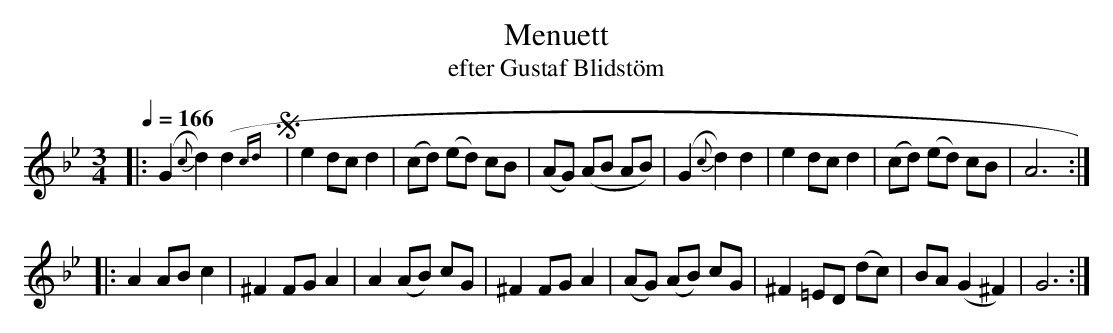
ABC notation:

X:1
T:Menuett
T:efter Gustaf Blidstöm
M:3/4
K:Gm
L:1/8
Q:1/4 = 166
|:(G2 {c}d2) (d2{cd} S|) e2 dc d2|) (cd) (ed) cB |(AG) (AB AB)| (G2 {c}d2) d2 | e2 dc d2| (cd) (ed) cB | A6 :|
|: A2 AB c2| ^F2 FG A2| A2 (AB) cG | ^F2 FG A2| (AG) (AB) cG | ^F2 =ED (dc) | BA (G2 ^F2) | G6 :|
